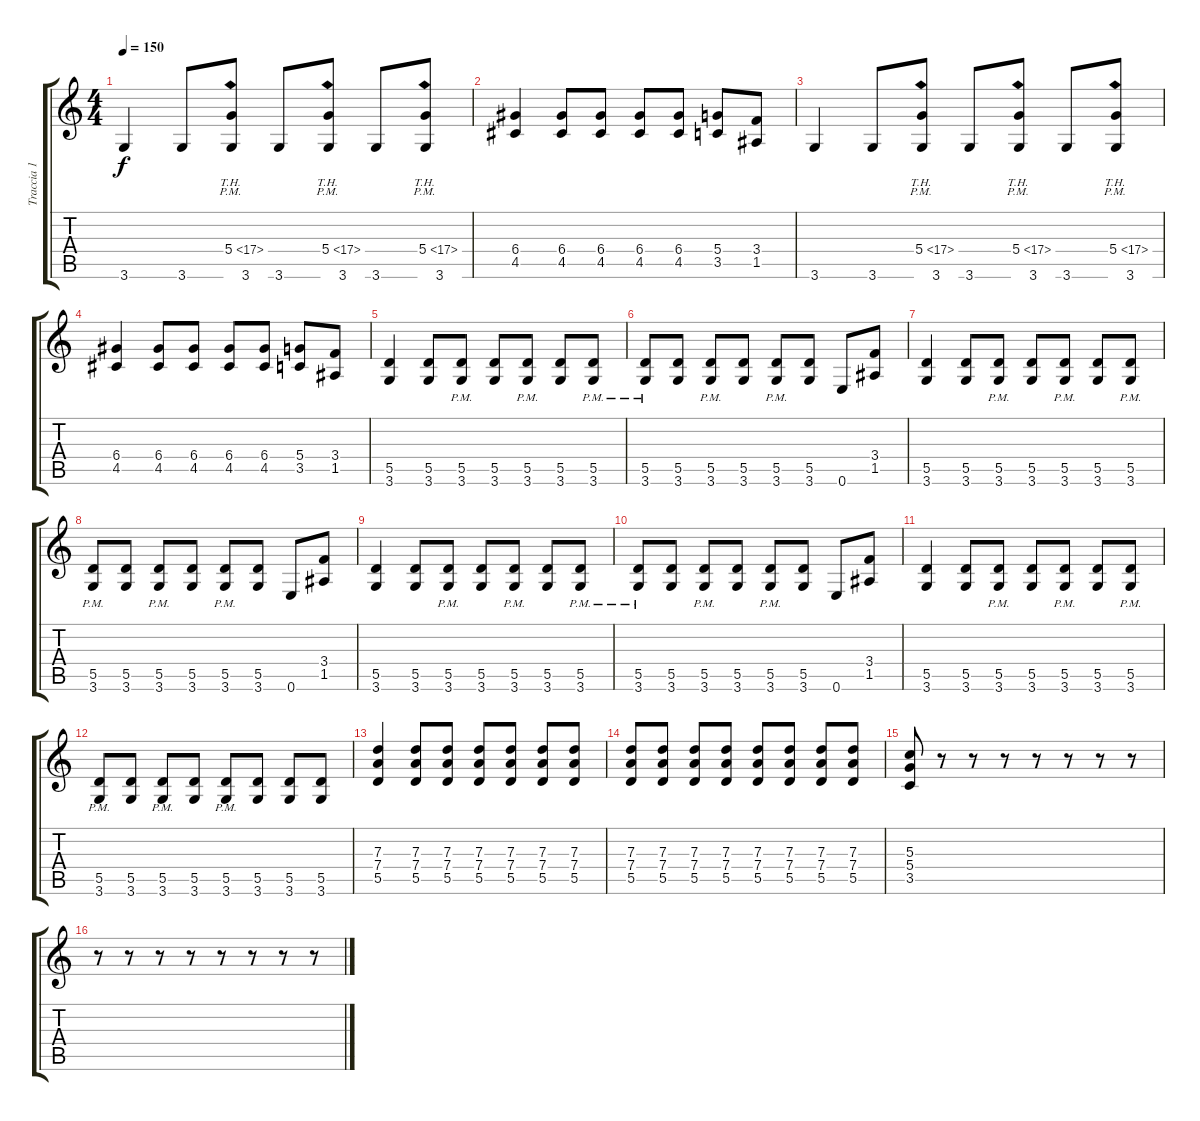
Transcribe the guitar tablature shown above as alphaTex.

\track ("Traccia 1" "Traccia 1") {instrument overdrivenguitar}
\staff {score tabs}
\tuning (E4 B3 G3 D3 A2 E2) {hide}
\ts (4 4)
\tempo 150
\clef g2
\ks c
3.6.4{dy f} 3.6.8 (5.4{th 12} 3.6{pm}).8 3.6.8 (5.4{th 12} 3.6{pm}).8 3.6.8 (5.4{th 12} 3.6{pm}).8 |
(6.4 4.5).4 (6.4 4.5).8 (6.4 4.5).8 (6.4 4.5).8 (6.4 4.5).8 (5.4 3.5).8 (3.4 1.5).8 |
3.6.4 3.6.8 (5.4{th 12} 3.6{pm}).8 3.6.8 (5.4{th 12} 3.6{pm}).8 3.6.8 (5.4{th 12} 3.6{pm}).8 |
(6.4 4.5).4 (6.4 4.5).8 (6.4 4.5).8 (6.4 4.5).8 (6.4 4.5).8 (5.4 3.5).8 (3.4 1.5).8 |
(5.5 3.6).4 (5.5 3.6).8 (5.5 3.6{pm}).8 (5.5 3.6).8 (5.5 3.6{pm}).8 (5.5 3.6).8 (5.5 3.6{pm}).8 |
(5.5 3.6{pm}).8 (5.5 3.6).8 (5.5 3.6{pm}).8 (5.5 3.6).8 (5.5 3.6{pm}).8 (5.5 3.6).8 0.6.8 (3.4 1.5).8 |
(5.5 3.6).4 (5.5 3.6).8 (5.5 3.6{pm}).8 (5.5 3.6).8 (5.5 3.6{pm}).8 (5.5 3.6).8 (5.5 3.6{pm}).8 |
(5.5 3.6{pm}).8 (5.5 3.6).8 (5.5 3.6{pm}).8 (5.5 3.6).8 (5.5 3.6{pm}).8 (5.5 3.6).8 0.6.8 (3.4 1.5).8 |
(5.5 3.6).4 (5.5 3.6).8 (5.5 3.6{pm}).8 (5.5 3.6).8 (5.5 3.6{pm}).8 (5.5 3.6).8 (5.5 3.6{pm}).8 |
(5.5 3.6{pm}).8 (5.5 3.6).8 (5.5 3.6{pm}).8 (5.5 3.6).8 (5.5 3.6{pm}).8 (5.5 3.6).8 0.6.8 (3.4 1.5).8 |
(5.5 3.6).4 (5.5 3.6).8 (5.5 3.6{pm}).8 (5.5 3.6).8 (5.5 3.6{pm}).8 (5.5 3.6).8 (5.5 3.6{pm}).8 |
(5.5 3.6{pm}).8 (5.5 3.6).8 (5.5 3.6{pm}).8 (5.5 3.6).8 (5.5 3.6{pm}).8 (5.5 3.6).8 (5.5 3.6).8 (5.5 3.6).8 |
(7.3 7.4 5.5).4 (7.3 7.4 5.5).8 (7.3 7.4 5.5).8 (7.3 7.4 5.5).8 (7.3 7.4 5.5).8 (7.3 7.4 5.5).8 (7.3 7.4 5.5).8 |
(7.3 7.4 5.5).8 (7.3 7.4 5.5).8 (7.3 7.4 5.5).8 (7.3 7.4 5.5).8 (7.3 7.4 5.5).8 (7.3 7.4 5.5).8 (7.3 7.4 5.5).8 (7.3 7.4 5.5).8 |
(5.3 5.4 3.5).8 r.8 r.8 r.8 r.8 r.8 r.8 r.8 |
r.8 r.8 r.8 r.8 r.8 r.8 r.8 r.8
